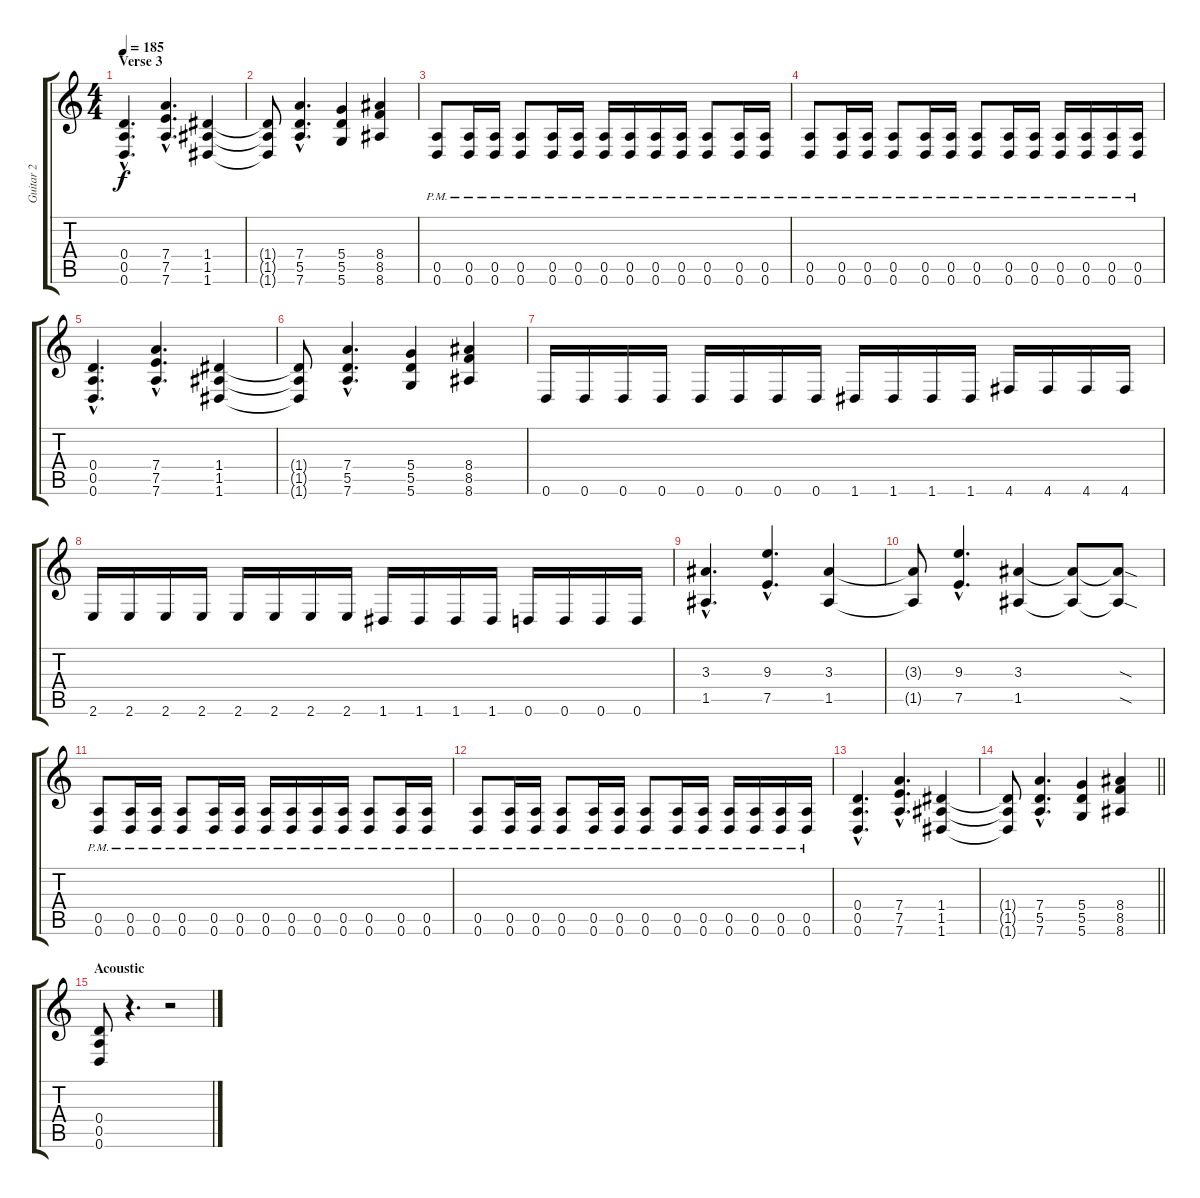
\track ("Guitar 2" "Guitar 2") {instrument overdrivenguitar}
\staff {score tabs}
\tuning (E4 B3 G3 D3 A2 D2) {hide}
\ts (4 4)
\section ("" "Verse 3")
\tempo 185
\clef g2
\ks c
(0.4{hac} 0.5{hac} 0.6{hac}).4{d dy f} (7.4{hac} 7.5{hac} 7.6{hac}).4{d} (1.4 1.5 1.6).4 |
(1.4{t} 1.5{t} 1.6{t}).8 (7.4{hac} 5.5{hac} 7.6{hac}).4{d} (5.4 5.5 5.6).4 (8.4 8.5 8.6).4 |
(0.5{pm} 0.6{pm}).8 (0.5{pm} 0.6{pm}).16 (0.5{pm} 0.6{pm}).16 (0.5{pm} 0.6{pm}).8 (0.5{pm} 0.6{pm}).16 (0.5{pm} 0.6{pm}).16 (0.5{pm} 0.6{pm}).16 (0.5{pm} 0.6{pm}).16 (0.5{pm} 0.6{pm}).16 (0.5{pm} 0.6{pm}).16 (0.5{pm} 0.6{pm}).8 (0.5{pm} 0.6{pm}).16 (0.5{pm} 0.6{pm}).16 |
(0.5{pm} 0.6{pm}).8 (0.5{pm} 0.6{pm}).16 (0.5{pm} 0.6{pm}).16 (0.5{pm} 0.6{pm}).8 (0.5{pm} 0.6{pm}).16 (0.5{pm} 0.6{pm}).16 (0.5{pm} 0.6{pm}).8 (0.5{pm} 0.6{pm}).16 (0.5{pm} 0.6{pm}).16 (0.5{pm} 0.6{pm}).16 (0.5{pm} 0.6{pm}).16 (0.5{pm} 0.6{pm}).16 (0.5{pm} 0.6{pm}).16 |
(0.4{hac} 0.5{hac} 0.6{hac}).4{d} (7.4{hac} 7.5{hac} 7.6{hac}).4{d} (1.4 1.5 1.6).4 |
(1.4{t} 1.5{t} 1.6{t}).8 (7.4{hac} 5.5{hac} 7.6{hac}).4{d} (5.4 5.5 5.6).4 (8.4 8.5 8.6).4 |
0.6.16 0.6.16 0.6.16 0.6.16 0.6.16 0.6.16 0.6.16 0.6.16 1.6.16 1.6.16 1.6.16 1.6.16 4.6.16 4.6.16 4.6.16 4.6.16 |
2.6.16 2.6.16 2.6.16 2.6.16 2.6.16 2.6.16 2.6.16 2.6.16 1.6.16 1.6.16 1.6.16 1.6.16 0.6.16 0.6.16 0.6.16 0.6.16 |
(3.3{hac} 1.5{hac}).4{d} (9.3{hac} 7.5{hac}).4{d} (3.3 1.5).4 |
(3.3{t} 1.5{t}).8 (9.3{hac} 7.5{hac}).4{d} (3.3 1.5).4 (3.3{t} 1.5{t}).8 (3.3{sod t} 1.5{sod t}).8 |
(0.5{pm} 0.6{pm}).8 (0.5{pm} 0.6{pm}).16 (0.5{pm} 0.6{pm}).16 (0.5{pm} 0.6{pm}).8 (0.5{pm} 0.6{pm}).16 (0.5{pm} 0.6{pm}).16 (0.5{pm} 0.6{pm}).16 (0.5{pm} 0.6{pm}).16 (0.5{pm} 0.6{pm}).16 (0.5{pm} 0.6{pm}).16 (0.5{pm} 0.6{pm}).8 (0.5{pm} 0.6{pm}).16 (0.5{pm} 0.6{pm}).16 |
(0.5{pm} 0.6{pm}).8 (0.5{pm} 0.6{pm}).16 (0.5{pm} 0.6{pm}).16 (0.5{pm} 0.6{pm}).8 (0.5{pm} 0.6{pm}).16 (0.5{pm} 0.6{pm}).16 (0.5{pm} 0.6{pm}).8 (0.5{pm} 0.6{pm}).16 (0.5{pm} 0.6{pm}).16 (0.5{pm} 0.6{pm}).16 (0.5{pm} 0.6{pm}).16 (0.5{pm} 0.6{pm}).16 (0.5{pm} 0.6{pm}).16 |
(0.4{hac} 0.5{hac} 0.6{hac}).4{d} (7.4{hac} 7.5{hac} 7.6{hac}).4{d} (1.4 1.5 1.6).4 |
\barLineRight lightlight
(1.4{t} 1.5{t} 1.6{t}).8 (7.4{hac} 5.5{hac} 7.6{hac}).4{d} (5.4 5.5 5.6).4 (8.4 8.5 8.6).4 |
\section ("" "Acoustic")
(0.4 0.5 0.6).8 r.4{d} r.2
